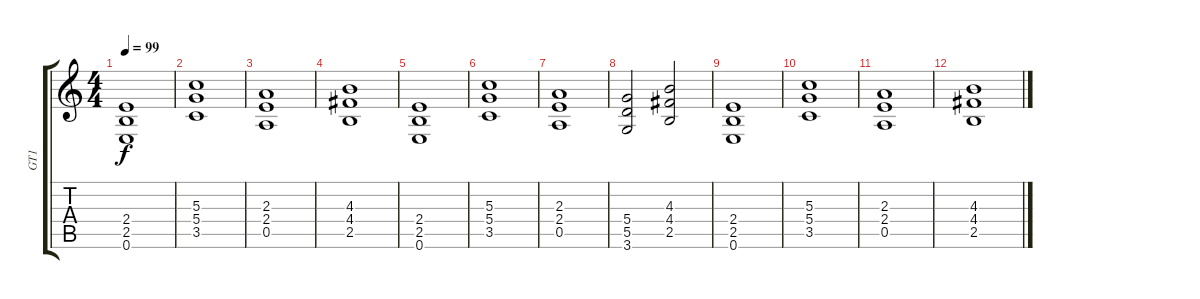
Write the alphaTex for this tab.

\track ("GT1" "GT1") {instrument distortionguitar}
\staff {score tabs}
\tuning (E4 B3 G3 D3 A2 E2) {hide}
\ts (4 4)
\tempo 99
\clef g2
\ks c
(2.4 2.5 0.6).1{dy f} |
(5.3 5.4 3.5).1 |
(2.3 2.4 0.5).1 |
(4.3 4.4 2.5).1 |
(2.4 2.5 0.6).1 |
(5.3 5.4 3.5).1 |
(2.3 2.4 0.5).1 |
(5.4 5.5 3.6).2 (4.3 4.4 2.5).2 |
(2.4 2.5 0.6).1 |
(5.3 5.4 3.5).1 |
(2.3 2.4 0.5).1 |
(4.3 4.4 2.5).1
